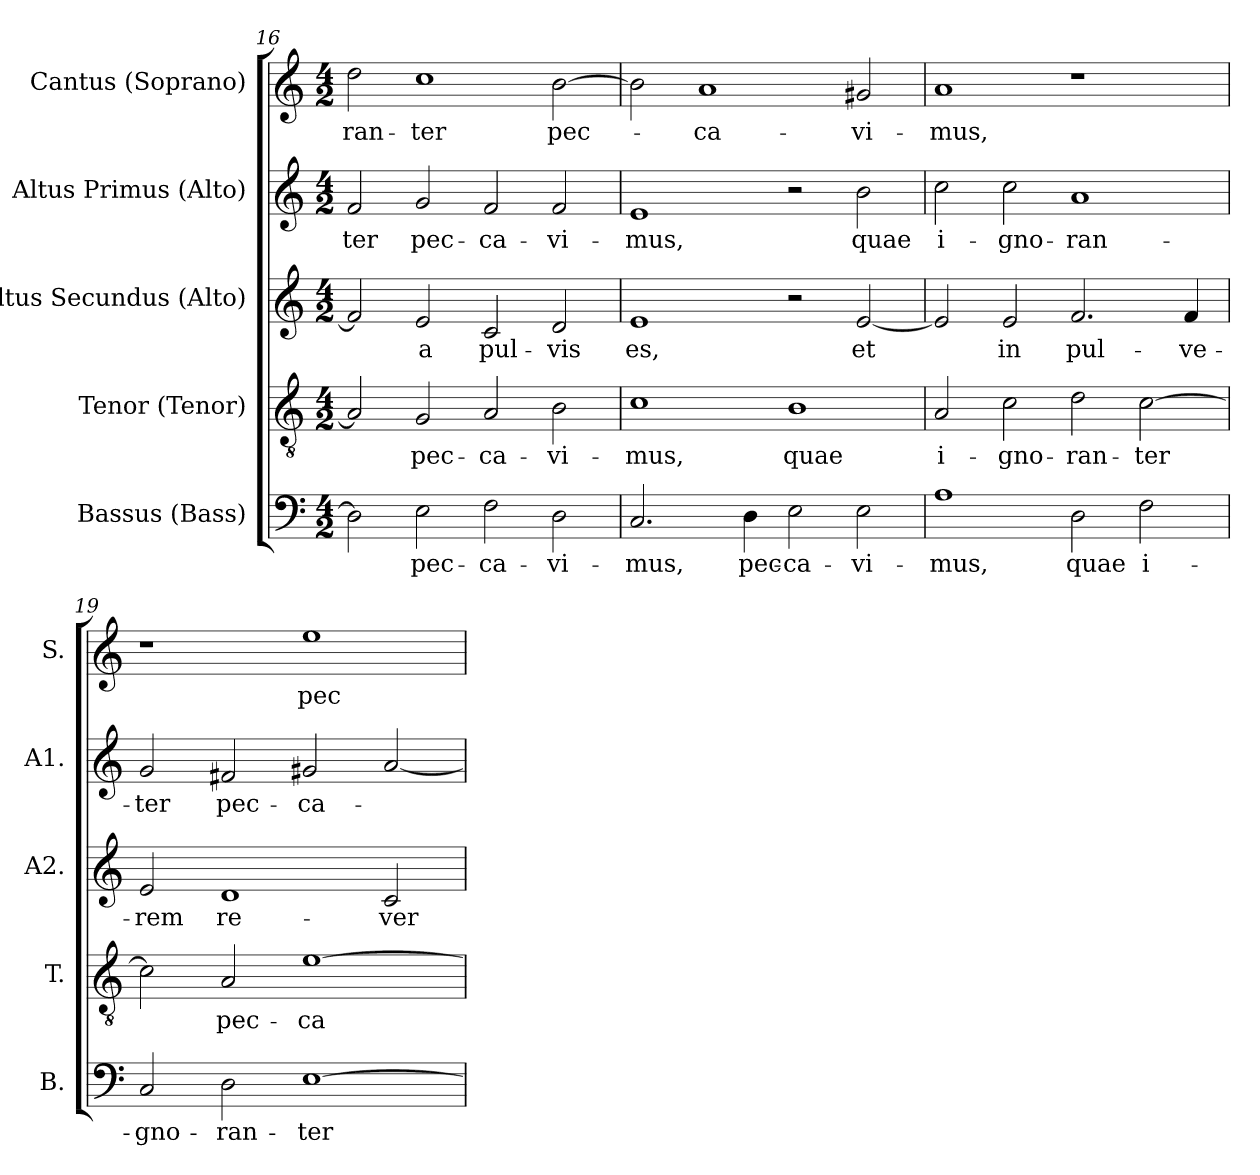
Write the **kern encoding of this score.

**kern	**text	**kern	**text	**kern	**text	**kern	**text	**kern	**text
*part5	*part5	*part4	*part4	*part3	*part3	*part2	*part2	*part1	*part1
*staff5	*staff5	*staff4	*staff4	*staff3	*staff3	*staff2	*staff2	*staff1	*staff1
*I"Bassus (Bass)	*	*I"Tenor (Tenor)	*	*I"Altus Secundus (Alto)	*	*I"Altus Primus (Alto)	*	*I"Cantus (Soprano)	*
*I'B.	*	*I'T.	*	*I'A2.	*	*I'A1.	*	*I'S.	*
*clefF4	*	*clefGv2	*	*clefG2	*	*clefG2	*	*clefG2	*
*	*	*ITrd7c12	*	*	*	*	*	*	*
*k[]	*	*k[]	*	*k[]	*	*k[]	*	*k[]	*
*C:	*	*C:	*	*C:	*	*C:	*	*C:	*
*M4/2	*	*M4/2	*	*M4/2	*	*M4/2	*	*M4/2	*
=16	=16	=16	=16	=16	=16	=16	=16	=16	=16
!	!	!	!	!	!	!	!LO:LY:b:color=#000000	!	!
!	!	!	!	!	!	!	!	!	!LO:LY:b:color=#000000
2Di\]	.	2AAi/]	.	2fi/]	.	2fi/	-ter	2ddi\	-ran-
!	!LO:LY:b:color=#000000	!	!	!	!	!	!	!	!
!	!	!	!LO:LY:b:color=#000000	!	!	!	!	!	!
!	!	!	!	!	!LO:LY:b:color=#000000	!	!	!	!
!	!	!	!	!	!	!	!LO:LY:b:color=#000000	!	!
!	!	!	!	!	!	!	!	!	!LO:LY:b:color=#000000
2Ei\	pec-	2GGi/	pec-	2ei/	-a	2gi/	pec-	1cci	-ter
!	!LO:LY:b:color=#000000	!	!	!	!	!	!	!	!
!	!	!	!LO:LY:b:color=#000000	!	!	!	!	!	!
!	!	!	!	!	!LO:LY:b:color=#000000	!	!	!	!
!	!	!	!	!	!	!	!LO:LY:b:color=#000000	!	!
2Fi\	-ca-	2AAi/	-ca-	2ci/	pul-	2fi/	-ca-	.	.
!	!LO:LY:b:color=#000000	!	!	!	!	!	!	!	!
!	!	!	!LO:LY:b:color=#000000	!	!	!	!	!	!
!	!	!	!	!	!LO:LY:b:color=#000000	!	!	!	!
!	!	!	!	!	!	!	!LO:LY:b:color=#000000	!	!
!	!	!	!	!	!	!	!	!	!LO:LY:b:color=#000000
2Di\	-vi-	2BBi\	-vi-	2di/	-vis	2fi/	-vi-	[2bi\	pec-
=17	=17	=17	=17	=17	=17	=17	=17	=17	=17
!	!LO:LY:b:color=#000000	!	!	!	!	!	!	!	!
!	!	!	!LO:LY:b:color=#000000	!	!	!	!	!	!
!	!	!	!	!	!LO:LY:b:color=#000000	!	!	!	!
!	!	!	!	!	!	!	!LO:LY:b:color=#000000	!	!
2.Ci/	-mus,	1Ci	-mus,	1ei	es,	1ei	-mus,	2bi\]	.
!	!	!	!	!	!	!	!	!	!LO:LY:b:color=#000000
.	.	.	.	.	.	.	.	1ai	-ca-
!	!LO:LY:b:color=#000000	!	!	!	!	!	!	!	!
4Di\	pec-	.	.	.	.	.	.	.	.
!	!LO:LY:b:color=#000000	!	!	!	!	!	!	!	!
!	!	!	!LO:LY:b:color=#000000	!	!	!	!	!	!
2Ei\	-ca-	1BBi	quae	2r	.	2r	.	.	.
!	!LO:LY:b:color=#000000	!	!	!	!	!	!	!	!
!	!	!	!	!	!LO:LY:b:color=#000000	!	!	!	!
!	!	!	!	!	!	!	!LO:LY:b:color=#000000	!	!
!	!	!	!	!	!	!	!	!	!LO:LY:b:color=#000000
2Ei\	-vi-	.	.	[2ei/	et	2bi\	quae	2g#Xi/	-vi-
=18	=18	=18	=18	=18	=18	=18	=18	=18	=18
!	!LO:LY:b:color=#000000	!	!	!	!	!	!	!	!
!	!	!	!LO:LY:b:color=#000000	!	!	!	!	!	!
!	!	!	!	!	!	!	!LO:LY:b:color=#000000	!	!
!	!	!	!	!	!	!	!	!	!LO:LY:b:color=#000000
1Ai	-mus,	2AAi/	i-	2ei/]	.	2cci\	i-	1ai	-mus,
!	!	!	!LO:LY:b:color=#000000	!	!	!	!	!	!
!	!	!	!	!	!LO:LY:b:color=#000000	!	!	!	!
!	!	!	!	!	!	!	!LO:LY:b:color=#000000	!	!
.	.	2Ci\	-gno-	2ei/	in	2cci\	-gno-	.	.
!	!LO:LY:b:color=#000000	!	!	!	!	!	!	!	!
!	!	!	!LO:LY:b:color=#000000	!	!	!	!	!	!
!	!	!	!	!	!LO:LY:b:color=#000000	!	!	!	!
!	!	!	!	!	!	!	!LO:LY:b:color=#000000	!	!
2Di\	quae	2Di\	-ran-	2.fi/	pul-	1ai	-ran-	1r	.
!	!LO:LY:b:color=#000000	!	!	!	!	!	!	!	!
!	!	!	!LO:LY:b:color=#000000	!	!	!	!	!	!
2Fi\	i-	[2Ci\	-ter	.	.	.	.	.	.
!	!	!	!	!	!LO:LY:b:color=#000000	!	!	!	!
.	.	.	.	4fi/	-ve-	.	.	.	.
=19	=19	=19	=19	=19	=19	=19	=19	=19	=19
!	!LO:LY:b:color=#000000	!	!	!	!	!	!	!	!
!	!	!	!	!	!LO:LY:b:color=#000000	!	!	!	!
!	!	!	!	!	!	!	!LO:LY:b:color=#000000	!	!
2Ci/	-gno-	2Ci\]	.	2ei/	-rem	2gi/	-ter	1r	.
!	!LO:LY:b:color=#000000	!	!	!	!	!	!	!	!
!	!	!	!LO:LY:b:color=#000000	!	!	!	!	!	!
!	!	!	!	!	!LO:LY:b:color=#000000	!	!	!	!
!	!	!	!	!	!	!	!LO:LY:b:color=#000000	!	!
2Di\	-ran-	2AAi/	pec-	1di	re-	2f#Xi/	pec-	.	.
!	!LO:LY:b:color=#000000	!	!	!	!	!	!	!	!
!	!	!	!LO:LY:b:color=#000000	!	!	!	!	!	!
!	!	!	!	!	!	!	!LO:LY:b:color=#000000	!	!
!	!	!	!	!	!	!	!	!	!LO:LY:b:color=#000000
[1Ei	-ter	[1Ei	-ca-	.	.	2g#Xi/	-ca-	1eei	pec-
!	!	!	!	!	!LO:LY:b:color=#000000	!	!	!	!
.	.	.	.	2ci/	-ver-	[2ai/	.	.	.
=	=	=	=	=	=	=	=	=	=
*-	*-	*-	*-	*-	*-	*-	*-	*-	*-
